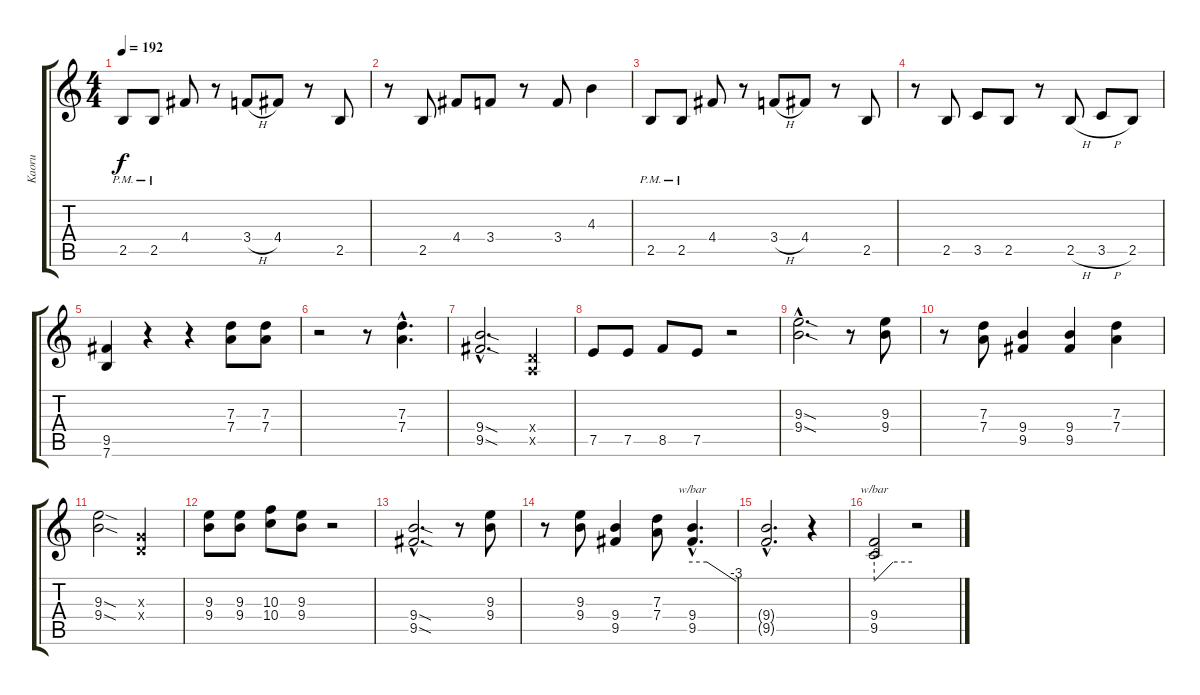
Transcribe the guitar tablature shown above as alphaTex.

\track ("Kaoru" "Kaoru") {instrument distortionguitar}
\staff {score tabs}
\tuning (E4 B3 G3 D3 A2 E2) {hide}
\ts (4 4)
\tempo 192
\clef g2
\ks c
2.5{pm}.8{dy f} 2.5{pm}.8 4.4.8 r.8 3.4{h}.8 4.4.8 r.8 2.5.8 |
r.8 2.5.8 4.4.8 3.4.8 r.8 3.4.8 4.3.4 |
2.5{pm}.8 2.5{pm}.8 4.4.8 r.8 3.4{h}.8 4.4.8 r.8 2.5.8 |
r.8 2.5.8 3.5.8 2.5.8 r.8 2.5{h}.8 3.5{h}.8 2.5.8 |
(9.5 7.6).4 r.4 r.4 (7.3 7.4).8 (7.3 7.4).8 |
r.2 r.8 (7.3{hac} 7.4{hac}).4{d} |
(9.4{sod hac} 9.5{sod hac}).2{d} (0.4{x} 0.5{x}).4 |
7.5.8 7.5.8 8.5.8 7.5.8 r.2 |
(9.3{sod hac} 9.4{sod hac}).2{d} r.8 (9.3 9.4).8 |
r.8 (7.3 7.4).8 (9.4 9.5).4 (9.4 9.5).4 (7.3 7.4).4 |
(9.3{sod} 9.4{sod}).2 (0.3{x} 0.4{x}).2 |
(9.3 9.4).8 (9.3 9.4).8 (10.3 10.4).8 (9.3 9.4).8 r.2 |
(9.4{sod hac} 9.5{sod hac}).2{d} r.8 (9.3 9.4).8 |
r.8 (9.3 9.4).8 (9.4 9.5).4 (7.3 7.4).8 (9.4{hac} 9.5{hac}).4{d tbe (custom default 0 0 20 0 60 -12)} |
(9.4{hac t} 9.5{hac t}).2{d} r.4 |
(9.4 9.5).2{tbe (custom default 0 -12 30 0 60 0)} r.2
